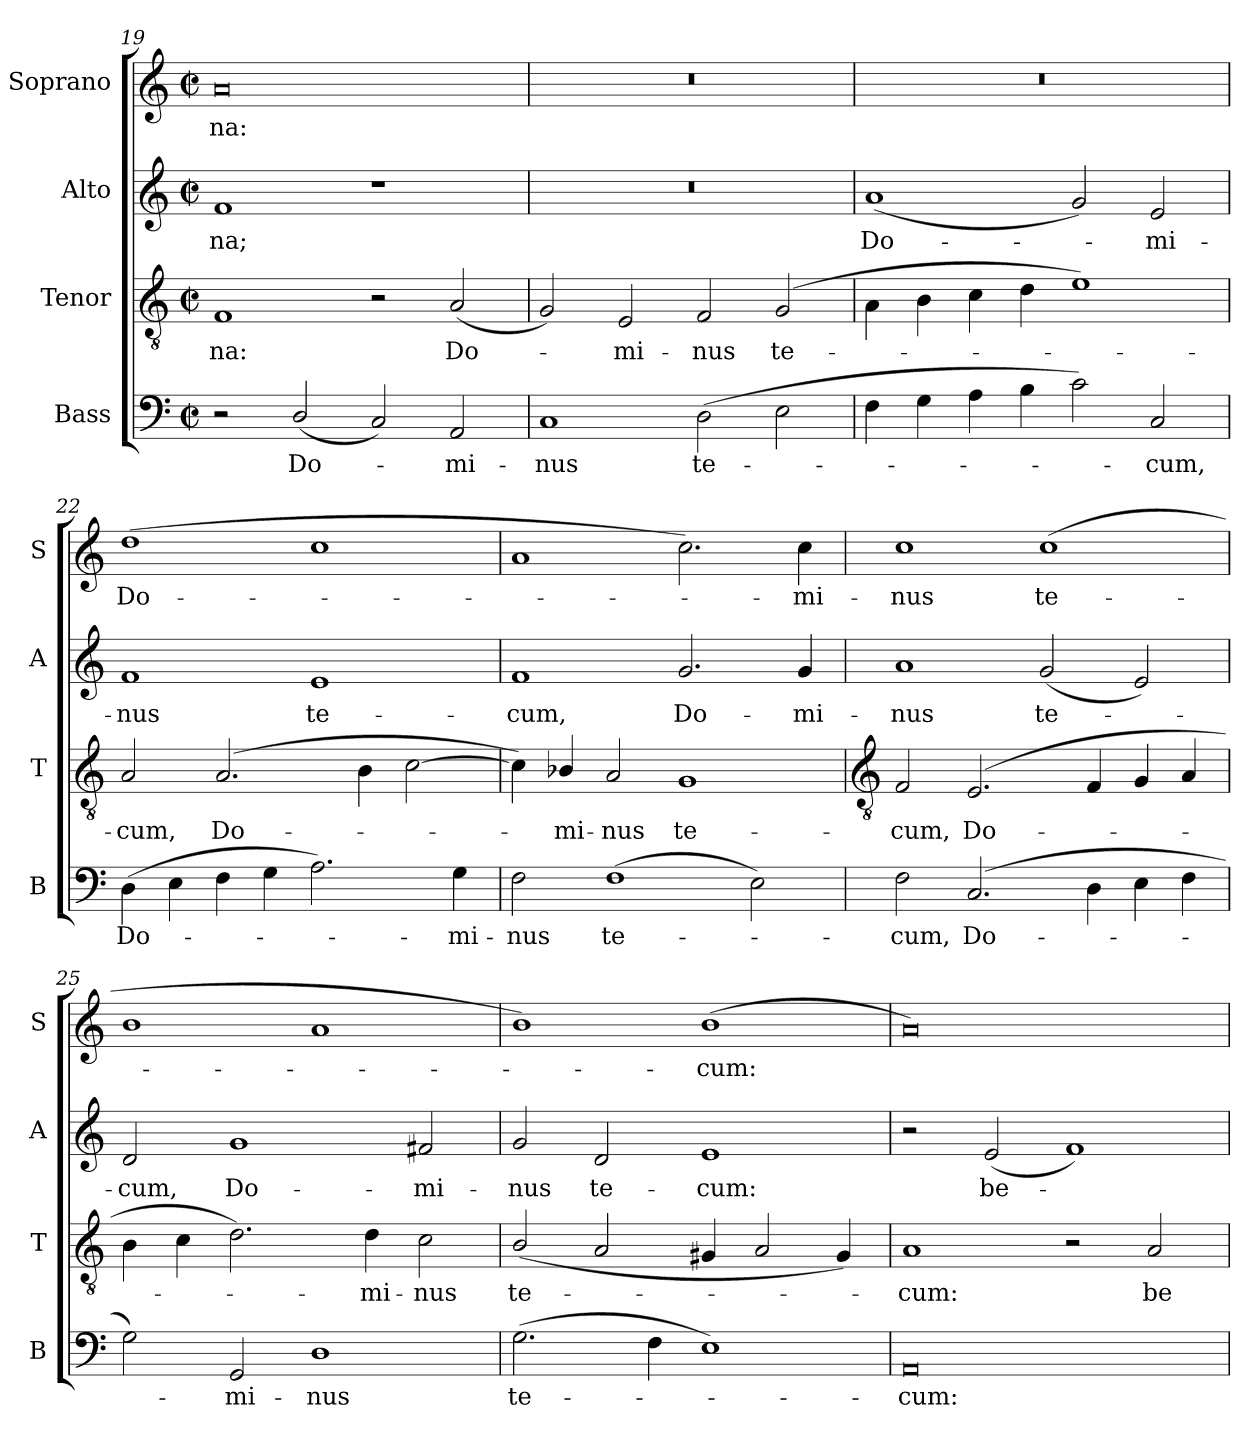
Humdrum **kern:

**kern	**text	**kern	**text	**kern	**text	**kern	**text
*part4	*part4	*part3	*part3	*part2	*part2	*part1	*part1
*staff4	*staff4	*staff3	*staff3	*staff2	*staff2	*staff1	*staff1
*I"Bass	*	*I"Tenor	*	*I"Alto	*	*I"Soprano	*
*I'B	*	*I'T	*	*I'A	*	*I'S	*
!!LO:LB:g=z
*clefF4	*	*clefGv2	*	*clefG2	*	*clefG2	*
*k[]	*	*k[]	*	*k[]	*	*k[]	*
*C:	*	*C:	*	*C:	*	*C:	*
*M4/2	*	*M4/2	*	*M4/2	*	*M4/2	*
*met(c|)	*	*met(c|)	*	*met(c|)	*	*met(c|)	*
=19	=19	=19	=19	=19	=19	=19	=19
!	!	!	!LO:LY:b	!	!LO:LY:b	!	!LO:LY:b
2r	.	1F	na:	1f	na;	0a	na:
!	!LO:LY:b	!	!	!	!	!	!
(<2D/	Do-	.	.	.	.	.	.
2C)	.	2r	.	1r	.	.	.
!	!LO:LY:b	!	!LO:LY:b	!	!	!	!
2AA	mi-	(<2A	Do-	.	.	.	.
=20	=20	=20	=20	=20	=20	=20	=20
!	!LO:LY:b	!	!	!	!	!	!
1C	-nus	2G)	.	0r	.	0r	.
!	!	!	!LO:LY:b	!	!	!	!
.	.	2E	mi-	.	.	.	.
!	!LO:LY:b	!	!LO:LY:b	!	!	!	!
(>2D	te-	2F	-nus	.	.	.	.
!	!	!	!LO:LY:b	!	!	!	!
2E	.	(>2G	te-	.	.	.	.
=21	=21	=21	=21	=21	=21	=21	=21
!	!	!	!	!	!LO:LY:b	!	!
4F	.	4A\	.	(<1a	Do-	0r	.
4G	.	4B	.	.	.	.	.
4A	.	4c	.	.	.	.	.
4B	.	4d	.	.	.	.	.
2c)	.	1e)	.	2g)	.	.	.
!	!LO:LY:b	!	!	!	!LO:LY:b	!	!
2C	cum,	.	.	2e	mi-	.	.
=22	=22	=22	=22	=22	=22	=22	=22
!	!LO:LY:b	!	!LO:LY:b	!	!LO:LY:b	!	!LO:LY:b
(>4D	Do-	2A	cum,	1f	-nus	(>1dd	Do-
4E	.	.	.	.	.	.	.
!	!	!	!LO:LY:b	!	!	!	!
4F	.	(>2.A	Do-	.	.	.	.
4G	.	.	.	.	.	.	.
!	!	!	!	!	!LO:LY:b	!	!
2.A)	.	.	.	1e	te-	1cc	.
.	.	4B	.	.	.	.	.
.	.	[2c	.	.	.	.	.
!	!LO:LY:b	!	!	!	!	!	!
4G	mi-	.	.	.	.	.	.
=23	=23	=23	=23	=23	=23	=23	=23
!	!LO:LY:b	!	!	!	!LO:LY:b	!	!
2F	-nus	4c])	.	1f	-cum,	1a	.
!	!	!	!LO:LY:b	!	!	!	!
.	.	4B-X/	mi-	.	.	.	.
!	!LO:LY:b	!	!LO:LY:b	!	!	!	!
(>1F	te-	2A	-nus	.	.	.	.
!	!	!	!LO:LY:b	!	!LO:LY:b	!	!
.	.	1G	te-	2.g	Do-	2.cc)	.
2E)	.	.	.	.	.	.	.
!	!	!	!	!	!LO:LY:b	!	!LO:LY:b
.	.	.	.	4g	-mi-	4cc	mi-
!!LO:LB:g=z
=24	=24	=24	=24	=24	=24	=24	=24
*	*	*clefGv2	*	*	*	*	*
!	!LO:LY:b	!	!LO:LY:b	!	!LO:LY:b	!	!LO:LY:b
2F	cum,	2F	-cum,	1a	-nus	1cc	-nus
!	!LO:LY:b	!	!LO:LY:b	!	!	!	!
(>2.C	Do-	(>2.E	Do-	.	.	.	.
!	!	!	!	!	!LO:LY:b	!	!LO:LY:b
.	.	.	.	(<2g	te-	(>1cc	te-
4D	.	4F	.	.	.	.	.
4E	.	4G	.	2e)	.	.	.
4F	.	4A	.	.	.	.	.
=25	=25	=25	=25	=25	=25	=25	=25
!	!	!	!	!	!LO:LY:b	!	!
2G)	.	4B	.	2d	cum,	1b	.
.	.	4c	.	.	.	.	.
!	!LO:LY:b	!	!	!	!LO:LY:b	!	!
2GG	mi-	2.d)	.	1g	Do-	.	.
!	!LO:LY:b	!	!	!	!	!	!
1D	-nus	.	.	.	.	1a	.
!	!	!	!LO:LY:b	!	!	!	!
.	.	4d	mi-	.	.	.	.
!	!	!	!LO:LY:b	!	!LO:LY:b	!	!
.	.	2c	-nus	2f#X	-mi-	.	.
=26	=26	=26	=26	=26	=26	=26	=26
!	!LO:LY:b	!	!LO:LY:b	!	!LO:LY:b	!	!
(>2.G	te-	(<2B/	te-	2g	-nus	1b)	.
!	!	!	!	!	!LO:LY:b	!	!
.	.	2A	.	2d	te-	.	.
4F	.	.	.	.	.	.	.
!	!	!	!	!	!LO:LY:b	!	!LO:LY:b
1E)	.	4G#X	.	1e	-cum:	(<1b	cum:
.	.	2A	.	.	.	.	.
.	.	4G#)	.	.	.	.	.
=27	=27	=27	=27	=27	=27	=27	=27
!	!LO:LY:b	!	!LO:LY:b	!	!	!	!
0AA	cum:	1A	cum:	2r	.	0a)	.
!	!	!	!	!	!LO:LY:b	!	!
.	.	.	.	(<2e	be-	.	.
.	.	2r	.	1f)	.	.	.
!	!	!	!LO:LY:b	!	!	!	!
.	.	2A	be-	.	.	.	.
=	=	=	=	=	=	=	=
*-	*-	*-	*-	*-	*-	*-	*-
